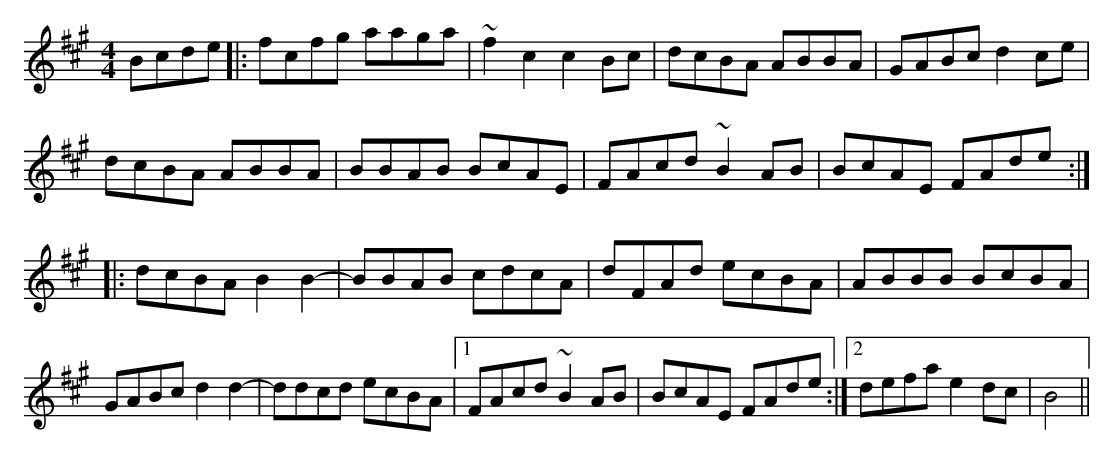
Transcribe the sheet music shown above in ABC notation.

X:1
M:4/4
K:A
Bcde|:fcfg aaga|~f2c2 c2Bc|dcBA ABBA|GABc d2ce|
dcBA ABBA|BBAB BcAE|FAcd ~B2AB|BcAE FAde:|
|:dcBA B2B2-|BBAB cdcA|dFAd ecBA|ABBB BcBA|
GABc d2d2-|ddcd ecBA|1 FAcd ~B2AB|BcAE FAde:|2 defa e2dc|B4||
